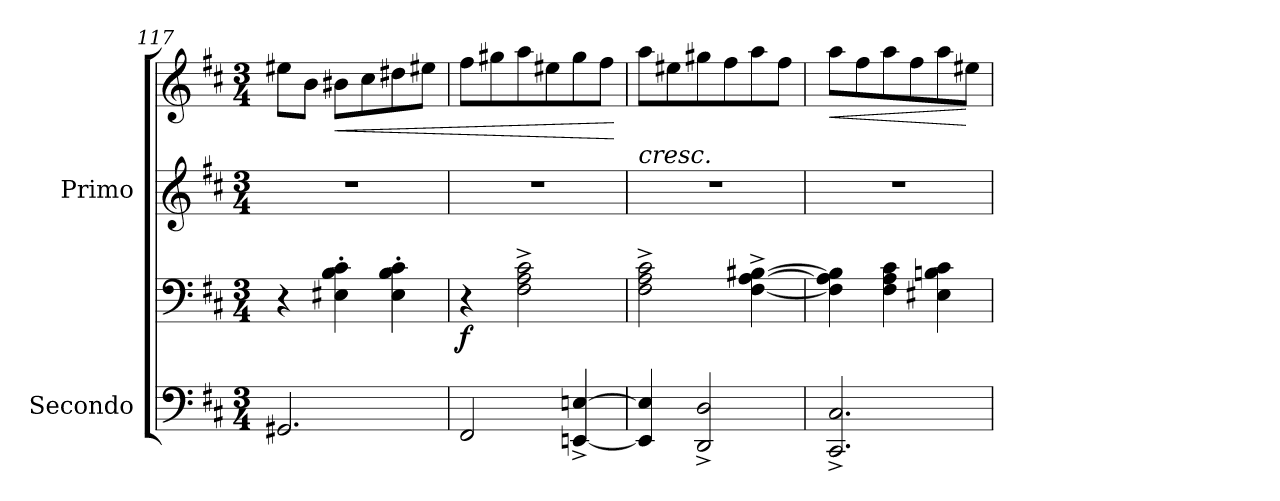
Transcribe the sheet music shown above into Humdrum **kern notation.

**kern	**kern	**dynam	**kern	**kern	**dynam
*part2	*part2	*part2	*part1	*part1	*part1
*staff4	*staff3	*staff3/4	*staff2	*staff1	*staff1/2
*I"Secondo	*	*	*I"Primo	*	*
*I'Sec.	*	*	*I'Pri.	*	*
*clefF4	*clefF4	*	*clefG2	*clefG2	*
*k[f#c#]	*k[f#c#]	*	*k[f#c#]	*k[f#c#]	*
*M3/4	*M3/4	*	*M3/4	*M3/4	*
=117	=117	=117	=117	=117	=117
2.GG#X/	4r	.	2.r	8ee#X\L	.
.	.	.	.	8b\J	.
!	!	!	!	!	!LO:HP:b
.	4E#X\' 4B\' 4c#\'	.	.	8b#X\L	<
.	.	.	.	8cc#\	.
.	4E#\' 4B\' 4c#\'	.	.	8dd#X\	.
.	.	.	.	8ee#X\J	.
=118	=118	=118	=118	=118	=118
!	!	!LO:DY:b	!	!	!
2FF#/	4r	f	2.r	8ff#\L	.
.	.	.	.	8gg#X\	.
.	2F#\^ 2A\^ 2c#\^	.	.	8aa\	.
.	.	.	.	8ee#X\	.
[4EEn/^ [4En/^	.	.	.	8gg#\	.
.	.	.	.	8ff#\J	.
.	.	.	.	.	[
=119	=119	=119	=119	=119	=119
!	!	!	!LO:TX:a:i:t=cresc.	!	!
4EE/] 4E/]	2F#\^ 2A\^ 2c#\^	.	2.r	8aa\L	.
.	.	.	.	8ee#X\	.
2DD/^ 2D/^	.	.	.	8gg#X\	.
.	.	.	.	8ff#\	.
.	[4F#\^ [4A\^ [4B#X\^	.	.	8aa\	.
.	.	.	.	8ff#\J	.
=120	=120	=120	=120	=120	=120
!	!	!	!	!	!LO:HP:b
2.CC#/^ 2.C#/^	4F#\] 4A\] 4B#\]	.	2.r	8aa\L	<
.	.	.	.	8ff#\	.
.	4F#\ 4A\ 4c#\	.	.	8aa\	.
.	.	.	.	8ff#\	.
.	4E#X\ 4Bn\ 4c#\	.	.	8aa\	.
.	.	.	.	8ee#X\J	[
=	=	=	=	=	=
*-	*-	*-	*-	*-	*-
